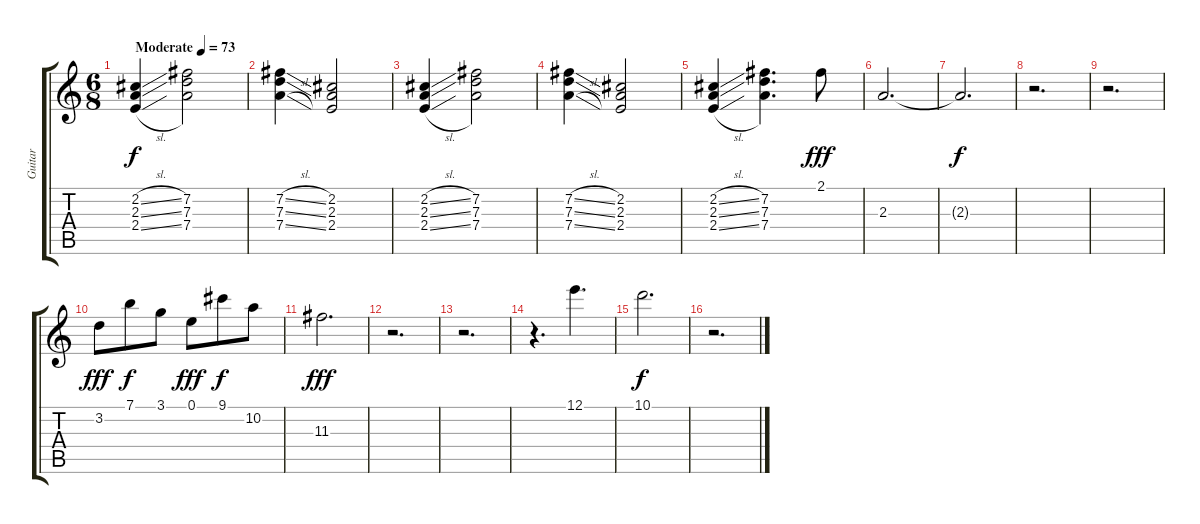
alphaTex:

\track ("Guitar" "Guitar") {instrument overdrivenguitar}
\staff {score tabs}
\tuning (E4 B3 G3 D3 A2 E2) {hide}
\ts (6 8)
\tempo (73 "Moderate")
\clef g2
\ks c
(2.2{sl} 2.3{sl} 2.4{sl}).4{dy f instrument overdrivenguitar} (7.2 7.3 7.4).2 |
(7.2{sl} 7.3{sl} 7.4{sl}).4 (2.2 2.3 2.4).2 |
(2.2{sl} 2.3{sl} 2.4{sl}).4 (7.2 7.3 7.4).2 |
(7.2{sl} 7.3{sl} 7.4{sl}).4 (2.2 2.3 2.4).2 |
(2.2{sl} 2.3{sl} 2.4{sl}).4 (7.2 7.3 7.4).4{d} 2.1.8{dy fff} |
2.3.2{d} |
2.3{t}.2{d dy f} |
r.2{d} |
r.2{d} |
3.2.8{dy fff} 7.1.8{dy f} 3.1.8 0.1.8{dy fff} 9.1.8{dy f} 10.2.8 |
11.3.2{d dy fff} |
r.2{d} |
r.2{d} |
r.4{d} 12.1.4{d} |
10.1.2{d dy f} |
r.2{d}
